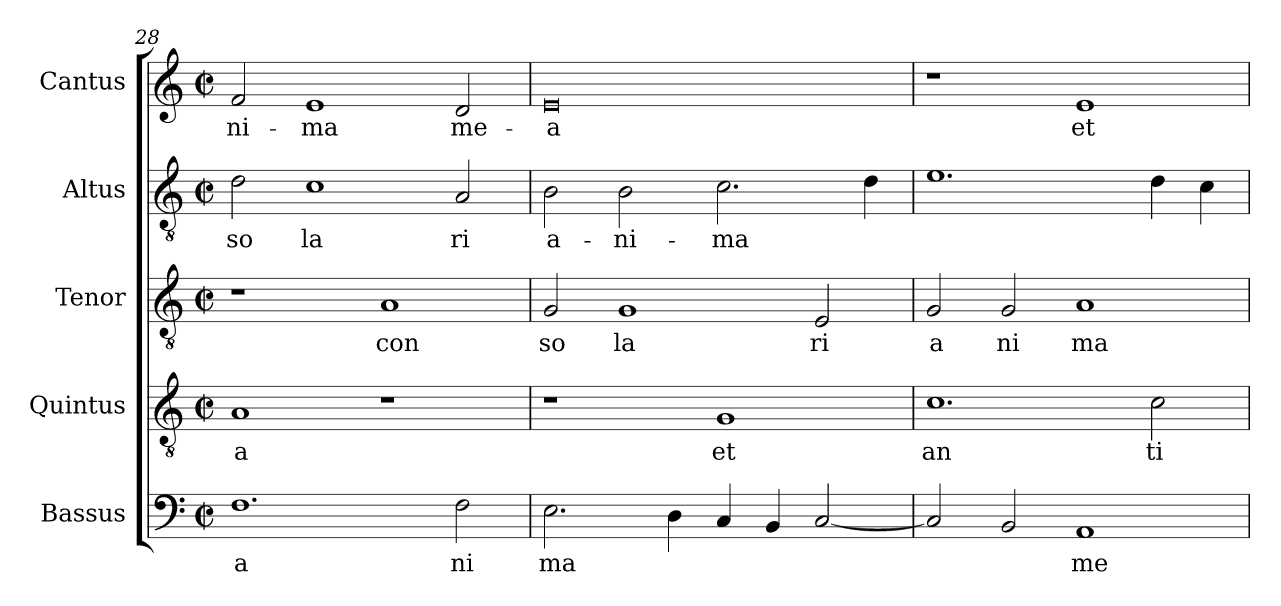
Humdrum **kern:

**kern	**text	**kern	**text	**kern	**text	**kern	**text	**kern	**text
*part5	*part5	*part4	*part4	*part3	*part3	*part2	*part2	*part1	*part1
*staff5	*staff5	*staff4	*staff4	*staff3	*staff3	*staff2	*staff2	*staff1	*staff1
*I"Bassus	*	*I"Quintus	*	*I"Tenor	*	*I"Altus	*	*I"Cantus	*
*clefF4	*	*clefGv2	*	*clefGv2	*	*clefGv2	*	*clefG2	*
*k[]	*	*k[]	*	*k[]	*	*k[]	*	*k[]	*
*C:	*	*C:	*	*C:	*	*C:	*	*C:	*
*M2/2	*	*M2/2	*	*M2/2	*	*M2/2	*	*M2/2	*
*met(c|)	*	*met(c|)	*	*met(c|)	*	*met(c|)	*	*met(c|)	*
=28	=28	=28	=28	=28	=28	=28	=28	=28	=28
!	!LO:LY:b:cj	!	!LO:LY:b:cj	!	!	!	!LO:LY:b:cj	!	!LO:LY:b:cj
1.F	a	1A	a	1r	.	2d\	so	2f/	-ni-
!	!	!	!	!	!	!	!LO:LY:b:cj	!	!LO:LY:b:cj
.	.	.	.	.	.	1c	la	1e	-ma
!	!	!	!	!	!LO:LY:b:cj	!	!	!	!
.	.	1r	.	1A	con	.	.	.	.
!	!LO:LY:b:cj	!	!	!	!	!	!LO:LY:b:cj	!	!LO:LY:b:cj
2F\	ni	.	.	.	.	2A/	ri	2d/	me-
!!LO:LB:g=z
=29	=29	=29	=29	=29	=29	=29	=29	=29	=29
!	!LO:LY:b:cj	!	!	!	!LO:LY:b:cj	!	!LO:LY:b:cj	!	!LO:LY:b:cj
2.E\	ma	1r	.	2G/	so	2B\	a-	0e	-a
!	!	!	!	!	!LO:LY:b:cj	!	!LO:LY:b:cj	!	!
.	.	.	.	1G	la	2B\	-ni-	.	.
!	!LO:LY:b:cj	!	!	!	!	!	!	!	!
4D\	.	.	.	.	.	.	.	.	.
!	!LO:LY:b:cj	!	!LO:LY:b:cj	!	!	!	!LO:LY:b:cj	!	!
4C/	.	1G	et	.	.	2.c\	-ma	.	.
!	!LO:LY:b:cj	!	!	!	!	!	!	!	!
4BB/	.	.	.	.	.	.	.	.	.
!	!LO:LY:b:cj	!	!	!	!LO:LY:b:cj	!	!	!	!
[<2C/	.	.	.	2E/	ri	.	.	.	.
!	!	!	!	!	!	!	!LO:LY:b:cj	!	!
.	.	.	.	.	.	4d\	.	.	.
=30	=30	=30	=30	=30	=30	=30	=30	=30	=30
!	!LO:LY:b:cj	!	!LO:LY:b:cj	!	!LO:LY:b:cj	!	!LO:LY:b:cj	!	!
2C/]	.	1.c	an	2G/	a	1.e	.	1r	.
!	!LO:LY:b:cj	!	!	!	!LO:LY:b:cj	!	!	!	!
2BB/	.	.	.	2G/	ni	.	.	.	.
!	!LO:LY:b:cj	!	!	!	!LO:LY:b:cj	!	!	!	!LO:LY:b:cj
1AA	me-	.	.	1A	ma	.	.	1e	et
!	!	!	!LO:LY:b:cj	!	!	!	!LO:LY:b:cj	!	!
.	.	2c\	ti	.	.	4d\	.	.	.
!	!	!	!	!	!	!	!LO:LY:b:cj	!	!
.	.	.	.	.	.	4c\	.	.	.
=	=	=	=	=	=	=	=	=	=
*-	*-	*-	*-	*-	*-	*-	*-	*-	*-
